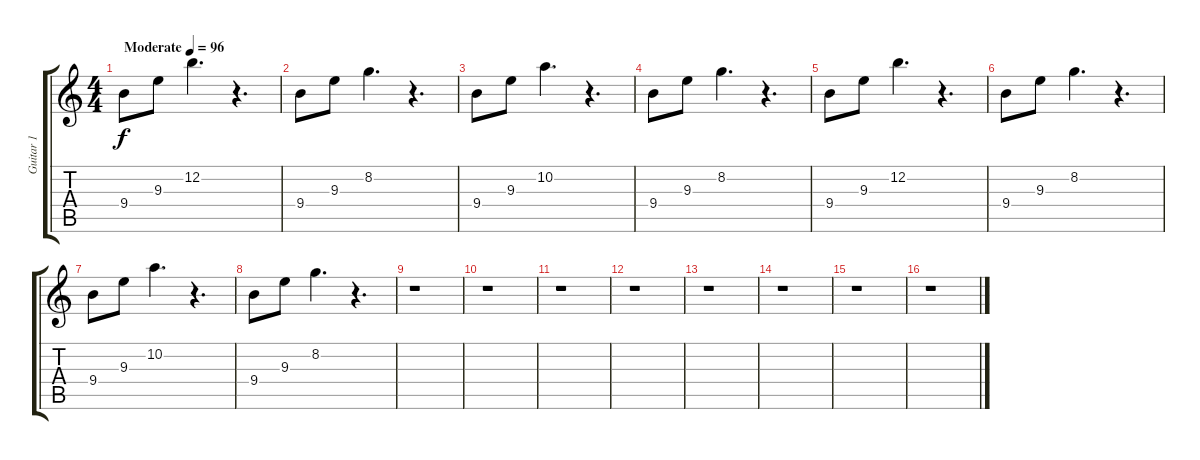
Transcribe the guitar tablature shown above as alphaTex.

\track ("Guitar 1" "Guitar 1") {instrument electricguitarjazz}
\staff {score tabs}
\tuning (E4 B3 G3 D3 A2 E2) {hide}
\ts (4 4)
\tempo (96 "Moderate")
\clef g2
\ks c
9.4.8{dy f instrument electricguitarjazz} 9.3.8 12.2.4{d} r.4{d} |
9.4.8 9.3.8 8.2.4{d} r.4{d} |
9.4.8 9.3.8 10.2.4{d} r.4{d} |
9.4.8 9.3.8 8.2.4{d} r.4{d} |
9.4.8 9.3.8 12.2.4{d} r.4{d} |
9.4.8 9.3.8 8.2.4{d} r.4{d} |
9.4.8 9.3.8 10.2.4{d} r.4{d} |
9.4.8 9.3.8 8.2.4{d} r.4{d} |
r.1 |
r.1 |
r.1 |
r.1 |
r.1 |
r.1 |
r.1 |
r.1
